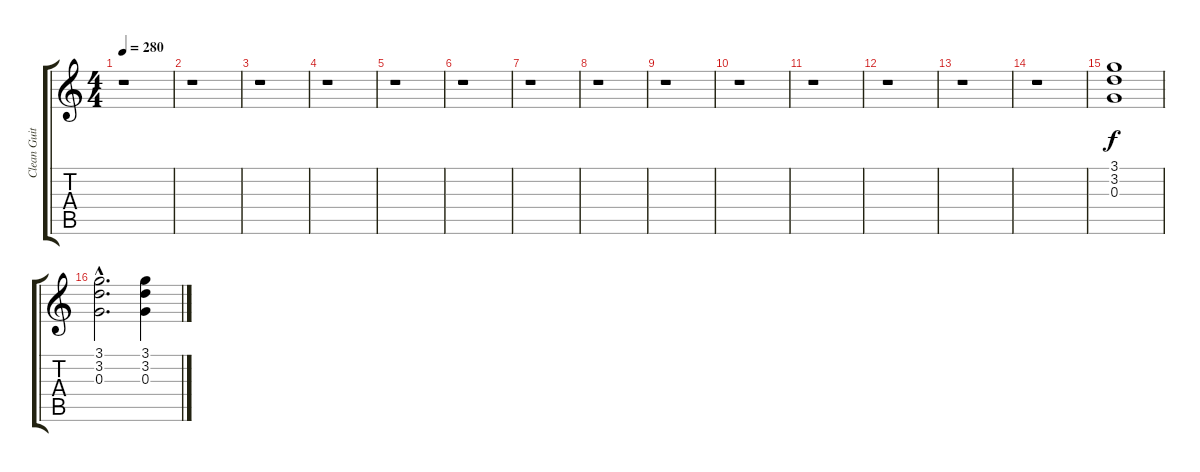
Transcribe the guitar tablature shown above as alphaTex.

\track ("Clean Guitar" "Clean Guit") {instrument electricguitarclean}
\staff {score tabs}
\tuning (E4 B3 G3 D3 A2 E2) {hide}
\ts (4 4)
\tempo 280
\clef g2
\ks c
r.1{dy f} |
r.1 |
r.1 |
r.1 |
r.1 |
r.1 |
r.1 |
r.1 |
r.1 |
r.1 |
r.1 |
r.1 |
r.1 |
r.1 |
(3.1 3.2 0.3).1 |
(3.1{hac} 3.2{hac} 0.3{hac}).2{d} (3.1 3.2 0.3).4
